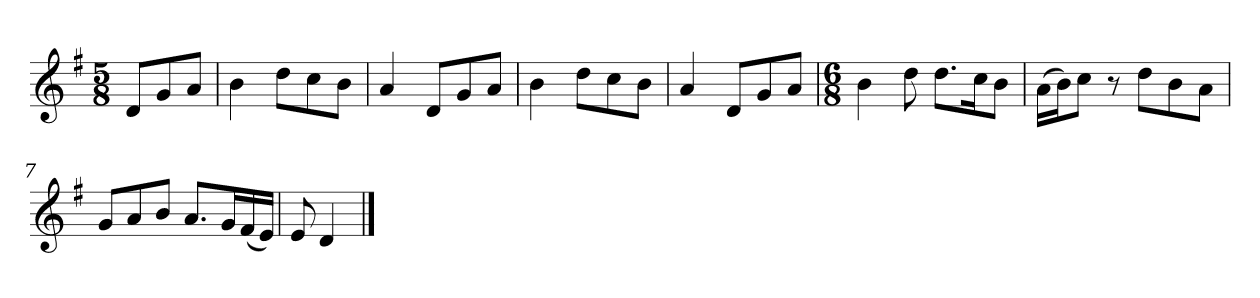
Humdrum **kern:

**kern
*part1
*staff1
*k[f#]
*M5/8
*MM120
=
8dL
8g
8aJ
=1
4b
8ddL
8cc
8bJ
=2
4a
8dL
8g
8aJ
=3
4b
8ddL
8cc
8bJ
=4
4a
8dL
8g
8aJ
=5
*M6/8
4b
8dd
8.ddL
16ccK
8bJ
=6
(16aLL
16bJ)
8ccJ
8r
8ddL
8b
8aJ
=7
8gL
8a
8bJ
8.aL
16gL
(16f#
16eJJ)
=8
8e
4d
==
*-
